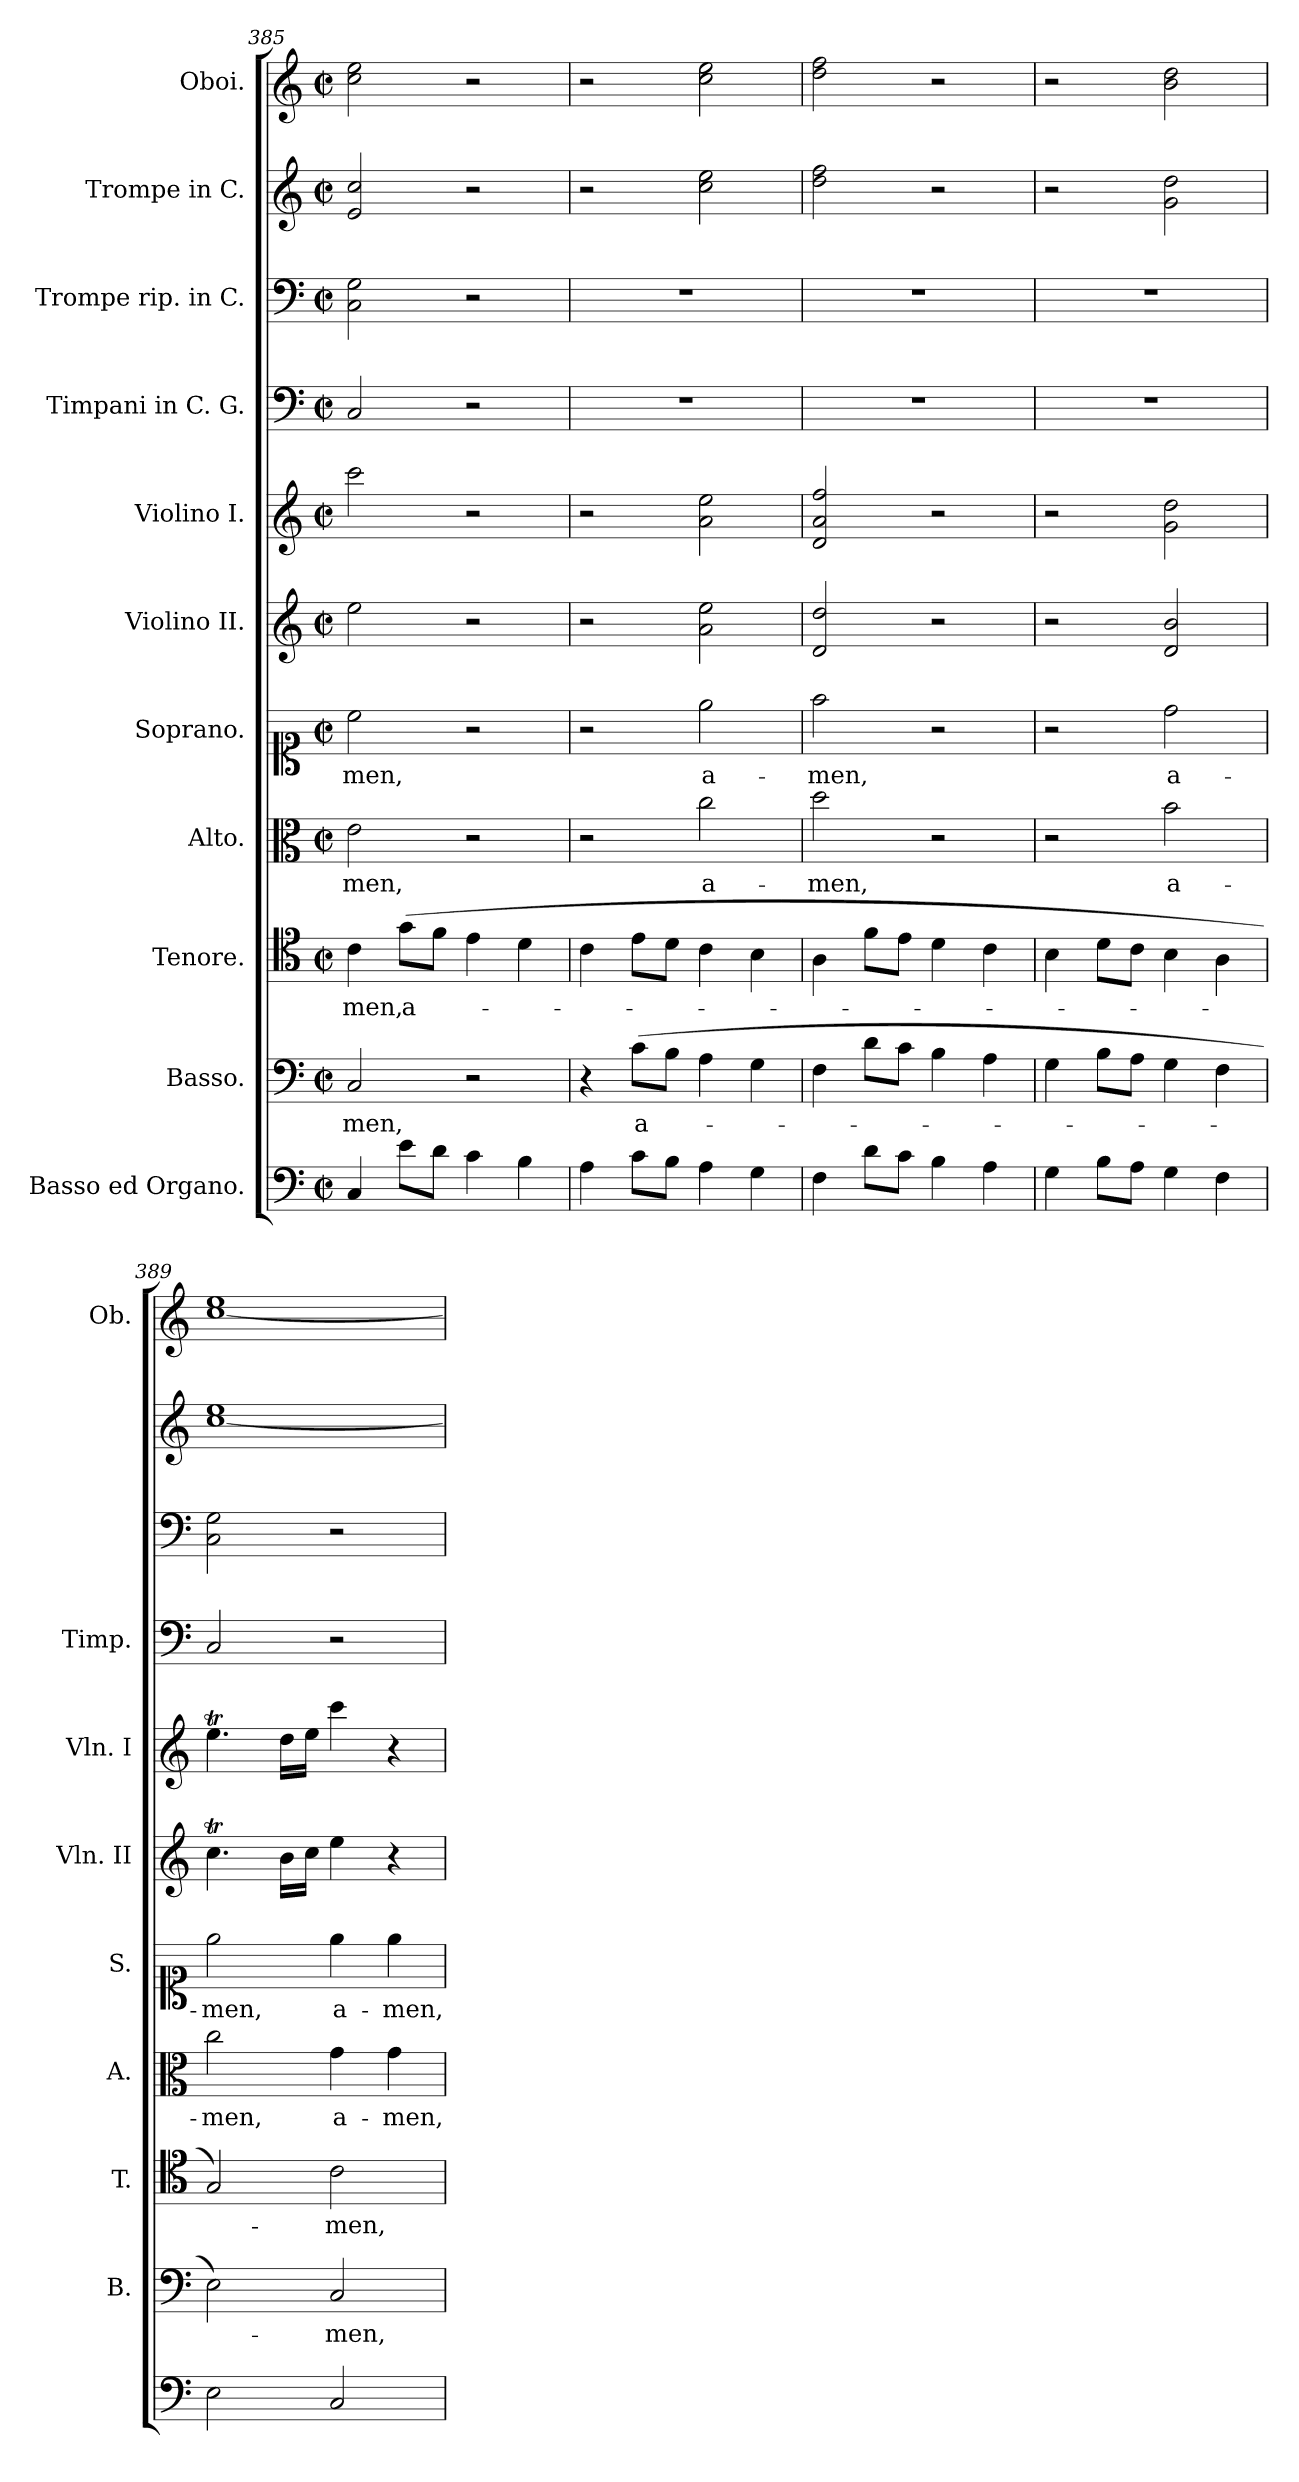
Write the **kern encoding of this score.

**kern	**kern	**text	**kern	**text	**kern	**text	**kern	**text	**kern	**kern	**kern	**kern	**kern	**kern
*part11	*part10	*part10	*part9	*part9	*part8	*part8	*part7	*part7	*part6	*part5	*part4	*part3	*part2	*part1
*staff11	*staff10	*staff10	*staff9	*staff9	*staff8	*staff8	*staff7	*staff7	*staff6	*staff5	*staff4	*staff3	*staff2	*staff1
*I"Basso ed  Organo.	*I"Basso.	*	*I"Tenore.	*	*I"Alto.	*	*I"Soprano.	*	*I"Violino II.	*I"Violino I.	*I"Timpani in C. G.	*I"Trompe rip. in C.	*I"Trompe in C.	*I"Oboi.
*	*I'B.	*	*I'T.	*	*I'A.	*	*I'S.	*	*I'Vln. II	*I'Vln. I	*I'Timp.	*	*	*I'Ob.
*clefF4	*clefF4	*	*clefC4	*	*clefC3	*	*clefC1	*	*clefG2	*clefG2	*clefF4	*clefF4	*clefG2	*clefG2
*k[]	*k[]	*	*k[]	*	*k[]	*	*k[]	*	*k[]	*k[]	*k[]	*k[]	*k[]	*k[]
*M2/2	*M2/2	*	*M2/2	*	*M2/2	*	*M2/2	*	*M2/2	*M2/2	*M2/2	*M2/2	*M2/2	*M2/2
*met(c|)	*met(c|)	*	*met(c|)	*	*met(c|)	*	*met(c|)	*	*met(c|)	*met(c|)	*met(c|)	*met(c|)	*met(c|)	*met(c|)
=385	=385	=385	=385	=385	=385	=385	=385	=385	=385	=385	=385	=385	=385	=385
!	!	!LO:LY:b	!	!LO:LY:b	!	!LO:LY:b	!	!LO:LY:b	!	!	!	!	!	!
4C/	2C/	-men,	4c\	-men,	2e\	-men,	2cc\	-men,	2ee\	2ccc\	2C/	2C\ 2G\	2e/ 2cc/	2cc\ 2ee\
!	!	!	!	!LO:LY:b	!	!	!	!	!	!	!	!	!	!
8e\L	.	.	(>8g\L	a-	.	.	.	.	.	.	.	.	.	.
8d\J	.	.	8f\J	.	.	.	.	.	.	.	.	.	.	.
4c\	2r	.	4e\	.	2r	.	2r	.	2r	2r	2r	2r	2r	2r
4B\	.	.	4d\	.	.	.	.	.	.	.	.	.	.	.
=386	=386	=386	=386	=386	=386	=386	=386	=386	=386	=386	=386	=386	=386	=386
4A\	4r	.	4c\	.	2r	.	2r	.	2r	2r	1r	1r	2r	2r
!	!	!LO:LY:b	!	!	!	!	!	!	!	!	!	!	!	!
8c\L	(>8c\L	a-	8e\L	.	.	.	.	.	.	.	.	.	.	.
8B\J	8B\J	.	8d\J	.	.	.	.	.	.	.	.	.	.	.
!	!	!	!	!	!	!LO:LY:b	!	!LO:LY:b	!	!	!	!	!	!
4A\	4A\	.	4c\	.	2cc\	a-	2ee\	a-	2a\ 2ee\	2a\ 2ee\	.	.	2cc\ 2ee\	2cc\ 2ee\
4G\	4G\	.	4B\	.	.	.	.	.	.	.	.	.	.	.
=387	=387	=387	=387	=387	=387	=387	=387	=387	=387	=387	=387	=387	=387	=387
!	!	!	!	!	!	!LO:LY:b	!	!LO:LY:b	!	!	!	!	!	!
4F\	4F\	.	4A\	.	2dd\	-men,	2ff\	-men,	2d/ 2dd/	2d/ 2a/ 2ff/	1r	1r	2dd\ 2ff\	2dd\ 2ff\
8d\L	8d\L	.	8f\L	.	.	.	.	.	.	.	.	.	.	.
8c\J	8c\J	.	8e\J	.	.	.	.	.	.	.	.	.	.	.
4B\	4B\	.	4d\	.	2r	.	2r	.	2r	2r	.	.	2r	2r
4A\	4A\	.	4c\	.	.	.	.	.	.	.	.	.	.	.
=388	=388	=388	=388	=388	=388	=388	=388	=388	=388	=388	=388	=388	=388	=388
4G\	4G\	.	4B\	.	2r	.	2r	.	2r	2r	1r	1r	2r	2r
8B\L	8B\L	.	8d\L	.	.	.	.	.	.	.	.	.	.	.
8A\J	8A\J	.	8c\J	.	.	.	.	.	.	.	.	.	.	.
!	!	!	!	!	!	!LO:LY:b	!	!LO:LY:b	!	!	!	!	!	!
4G\	4G\	.	4B\	.	2b\	a-	2dd\	a-	2d/ 2b/	2g\ 2dd\	.	.	2g\ 2dd\	2b\ 2dd\
4F\	4F\	.	4A\	.	.	.	.	.	.	.	.	.	.	.
=389	=389	=389	=389	=389	=389	=389	=389	=389	=389	=389	=389	=389	=389	=389
!	!	!	!	!	!	!LO:LY:b	!	!LO:LY:b	!	!	!	!	!	!
*	*	*	*	*	*	*	*	*	*	*	*	*	*^	*^
2E\	2E\)	.	2G/)	.	2cc\	-men,	2ee\	-men,	4.ccT\	4.eet\	2C/	2C\ 2G\	1ee	[1cc	1ee	[1cc
.	.	.	.	.	.	.	.	.	16b\LL	16dd\LL	.	.	.	.	.	.
.	.	.	.	.	.	.	.	.	16cc\JJ	16ee\JJ	.	.	.	.	.	.
!	!	!LO:LY:b	!	!LO:LY:b	!	!LO:LY:b	!	!LO:LY:b	!	!	!	!	!	!	!	!
2C/	2C/	men,	2c\	men,	4g\	a-	4ee\	a-	4ee\	4ccc\	2r	2r	.	.	.	.
!	!	!	!	!	!	!LO:LY:b	!	!LO:LY:b	!	!	!	!	!	!	!	!
.	.	.	.	.	4g\	-men,	4ee\	-men,	4r	4r	.	.	.	.	.	.
*	*	*	*	*	*	*	*	*	*	*	*	*	*v	*v	*	*
*	*	*	*	*	*	*	*	*	*	*	*	*	*	*v	*v
=	=	=	=	=	=	=	=	=	=	=	=	=	=	=
*-	*-	*-	*-	*-	*-	*-	*-	*-	*-	*-	*-	*-	*-	*-
